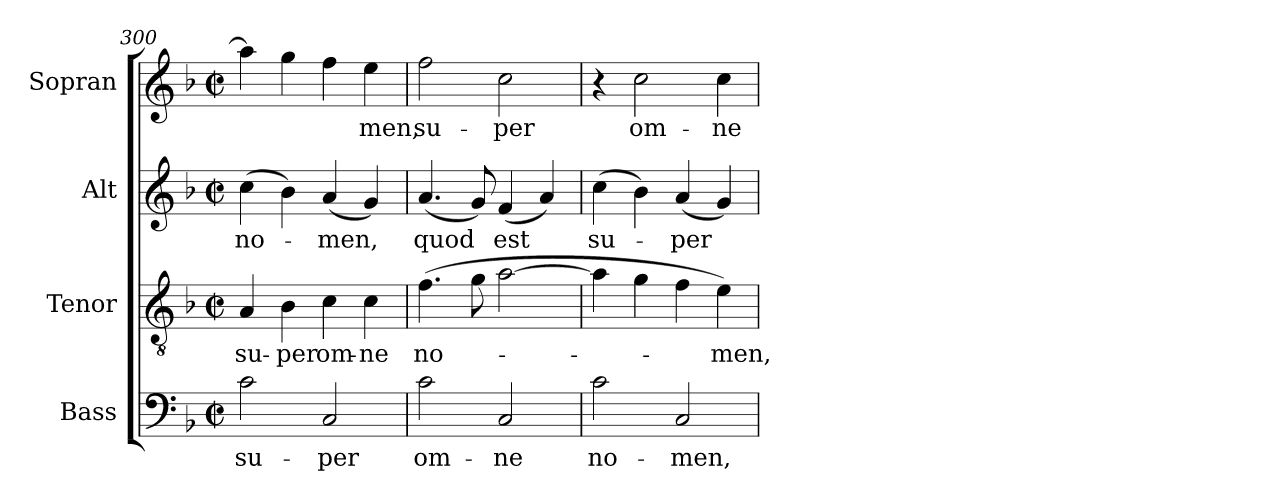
**kern	**text	**kern	**text	**kern	**text	**kern	**text
*part4	*part4	*part3	*part3	*part2	*part2	*part1	*part1
*staff4	*staff4	*staff3	*staff3	*staff2	*staff2	*staff1	*staff1
*I"Bass	*	*I"Tenor	*	*I"Alt	*	*I"Sopran	*
*I'B.	*	*I'T.	*	*I'A.	*	*I'S.	*
*clefF4	*	*clefGv2	*	*clefG2	*	*clefG2	*
*k[b-]	*	*k[b-]	*	*k[b-]	*	*k[b-]	*
*F:	*	*F:	*	*F:	*	*F:	*
*M2/2	*	*M2/2	*	*M2/2	*	*M2/2	*
*met(c|)	*	*met(c|)	*	*met(c|)	*	*met(c|)	*
=300	=300	=300	=300	=300	=300	=300	=300
!	!LO:LY:b	!	!LO:LY:b	!	!LO:LY:b	!	!
2c\	-su-	4A/	su-	(>4cc\	no-	4aa\]	.
!	!	!	!LO:LY:b	!	!	!	!
.	.	4B-\	-per	4b-\)	.	4gg\	.
!	!LO:LY:b	!	!LO:LY:b	!	!LO:LY:b	!	!
2C/	-per	4c\	om-	(<4a/	-men,	4ff\	.
!	!	!	!LO:LY:b	!	!	!	!LO:LY:b
.	.	4c\	-ne	4g/)	.	4ee\	-men,
=301	=301	=301	=301	=301	=301	=301	=301
!	!LO:LY:b	!	!LO:LY:b	!	!LO:LY:b	!	!LO:LY:b
2c\	om-	(>4.f\	no-	(<4.a/	quod	2ff\	su-
.	.	8g\	.	8g/)	.	.	.
!	!LO:LY:b	!	!	!	!LO:LY:b	!	!LO:LY:b
2C/	-ne	[2a\	.	(<4f/	est	2cc\	-per
.	.	.	.	4a/)	.	.	.
=302	=302	=302	=302	=302	=302	=302	=302
!	!LO:LY:b	!	!	!	!LO:LY:b	!	!
2c\	no-	4a\]	.	(>4cc\	su-	4r	.
!	!	!	!	!	!	!	!LO:LY:b
.	.	4g\	.	4b-\)	.	2cc\	om-
!	!LO:LY:b	!	!	!	!LO:LY:b	!	!
2C/	-men,	4f\	.	(<4a/	-per	.	.
!	!	!	!LO:LY:b	!	!	!	!LO:LY:b
.	.	4e\)	-men,	4g/)	.	4cc\	-ne
=	=	=	=	=	=	=	=
*-	*-	*-	*-	*-	*-	*-	*-
